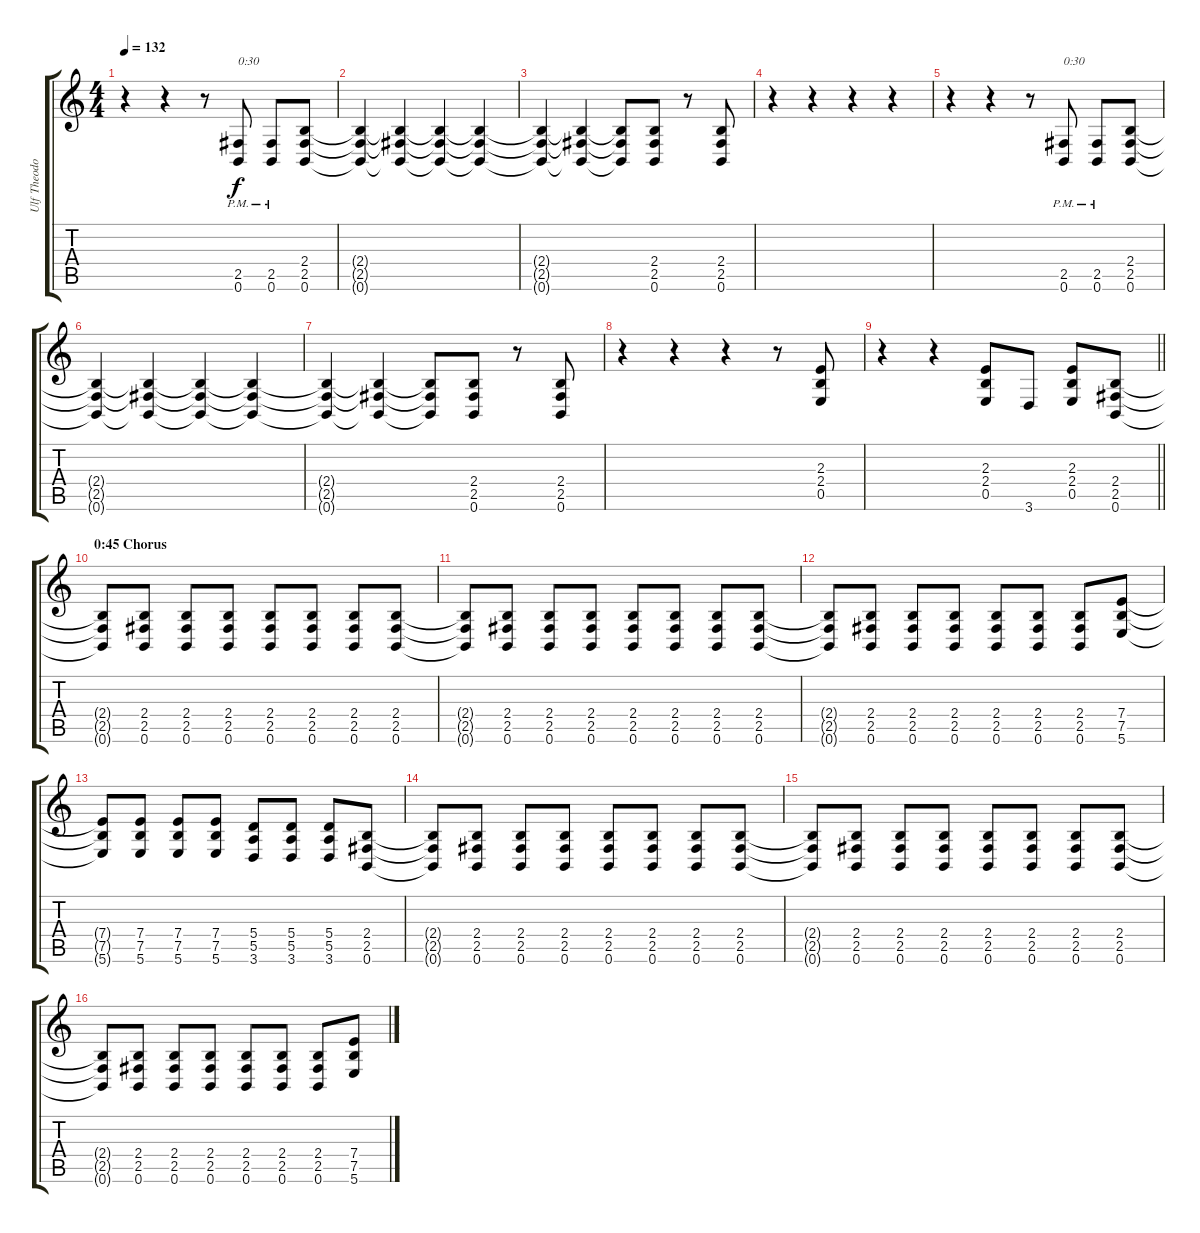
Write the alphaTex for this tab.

\track ("Ulf Theodor Schwadorf (Rhythm Guitar)" "Ulf Theodo") {instrument distortionguitar}
\staff {score tabs}
\tuning (B3 Gb3 D3 A2 E2 B1) {hide}
\ts (4 4)
\tempo 132
\clef g2
\ks c
r.4{dy f} r.4 r.8 (2.5{pm} 0.6{pm}).8{txt "0:30"} (2.5{pm} 0.6{pm}).8 (2.4 2.5 0.6).8 |
(2.4{t} 2.5{t} 0.6{t}).4 (2.4{t} 2.5{t} 0.6{t}).4 (2.4{t} 2.5{t} 0.6{t}).4 (2.4{t} 2.5{t} 0.6{t}).4 |
(2.4{t} 2.5{t} 0.6{t}).4 (2.4{t} 2.5{t} 0.6{t}).4 (2.4{t} 2.5{t} 0.6{t}).8 (2.4 2.5 0.6).8 r.8 (2.4 2.5 0.6).8 |
r.4 r.4 r.4 r.4 |
r.4 r.4 r.8 (2.5{pm} 0.6{pm}).8{txt "0:30"} (2.5{pm} 0.6{pm}).8 (2.4 2.5 0.6).8 |
(2.4{t} 2.5{t} 0.6{t}).4 (2.4{t} 2.5{t} 0.6{t}).4 (2.4{t} 2.5{t} 0.6{t}).4 (2.4{t} 2.5{t} 0.6{t}).4 |
(2.4{t} 2.5{t} 0.6{t}).4 (2.4{t} 2.5{t} 0.6{t}).4 (2.4{t} 2.5{t} 0.6{t}).8 (2.4 2.5 0.6).8 r.8 (2.4 2.5 0.6).8 |
r.4 r.4 r.4 r.8 (2.3 2.4 0.5).8 |
\barLineRight lightlight
r.4 r.4 (2.3 2.4 0.5).8 3.6.8 (2.3 2.4 0.5).8 (2.4 2.5 0.6).8 |
\section ("" "0:45 Chorus")
(2.4{t} 2.5{t} 0.6{t}).8 (2.4 2.5 0.6).8 (2.4 2.5 0.6).8 (2.4 2.5 0.6).8 (2.4 2.5 0.6).8 (2.4 2.5 0.6).8 (2.4 2.5 0.6).8 (2.4 2.5 0.6).8 |
(2.4{t} 2.5{t} 0.6{t}).8 (2.4 2.5 0.6).8 (2.4 2.5 0.6).8 (2.4 2.5 0.6).8 (2.4 2.5 0.6).8 (2.4 2.5 0.6).8 (2.4 2.5 0.6).8 (2.4 2.5 0.6).8 |
(2.4{t} 2.5{t} 0.6{t}).8 (2.4 2.5 0.6).8 (2.4 2.5 0.6).8 (2.4 2.5 0.6).8 (2.4 2.5 0.6).8 (2.4 2.5 0.6).8 (2.4 2.5 0.6).8 (7.4 7.5 5.6).8 |
(7.4{t} 7.5{t} 5.6{t}).8 (7.4 7.5 5.6).8 (7.4 7.5 5.6).8 (7.4 7.5 5.6).8 (5.4 5.5 3.6).8 (5.4 5.5 3.6).8 (5.4 5.5 3.6).8 (2.4 2.5 0.6).8 |
(2.4{t} 2.5{t} 0.6{t}).8 (2.4 2.5 0.6).8 (2.4 2.5 0.6).8 (2.4 2.5 0.6).8 (2.4 2.5 0.6).8 (2.4 2.5 0.6).8 (2.4 2.5 0.6).8 (2.4 2.5 0.6).8 |
(2.4{t} 2.5{t} 0.6{t}).8 (2.4 2.5 0.6).8 (2.4 2.5 0.6).8 (2.4 2.5 0.6).8 (2.4 2.5 0.6).8 (2.4 2.5 0.6).8 (2.4 2.5 0.6).8 (2.4 2.5 0.6).8 |
(2.4{t} 2.5{t} 0.6{t}).8 (2.4 2.5 0.6).8 (2.4 2.5 0.6).8 (2.4 2.5 0.6).8 (2.4 2.5 0.6).8 (2.4 2.5 0.6).8 (2.4 2.5 0.6).8 (7.4 7.5 5.6).8
